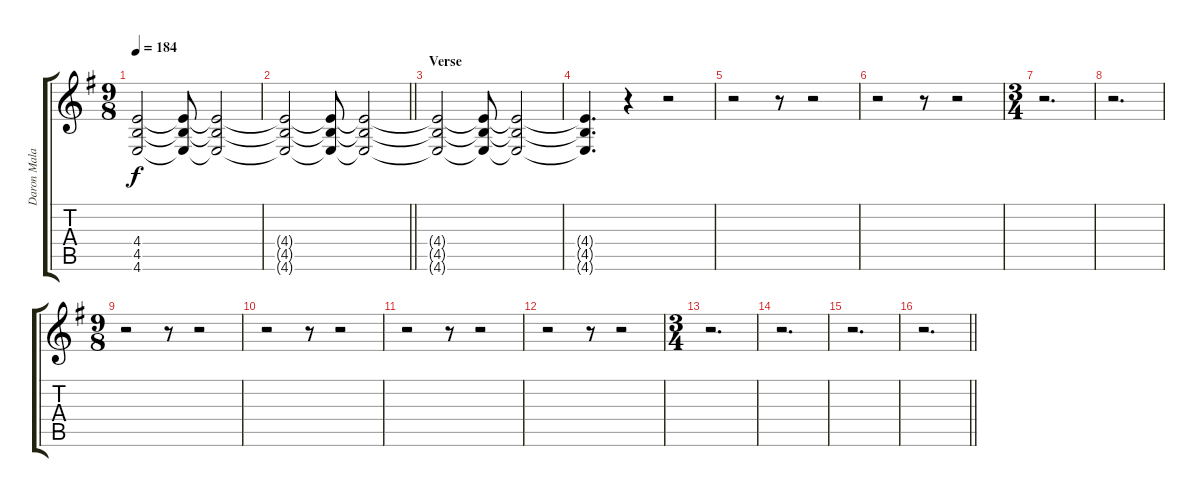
\track ("Daron Malakian [Guitar 2]" "Daron Mala") {instrument distortionguitar}
\staff {score tabs}
\tuning (D4 A3 F3 C3 G2 C2) {hide}
\ts (9 8)
\tempo 184
\clef g2
\ks eminor
(4.4 4.5 4.6).2{dy f} (4.4{t} 4.5{t} 4.6{t}).8 (4.4{t} 4.5{t} 4.6{t}).2 |
\barLineRight lightlight
(4.4{t} 4.5{t} 4.6{t}).2{volume 0} (4.4{t} 4.5{t} 4.6{t}).8 (4.4{t} 4.5{t} 4.6{t}).2 |
\section ("" "Verse")
(4.4{t} 4.5{t} 4.6{t}).2 (4.4{t} 4.5{t} 4.6{t}).8 (4.4{t} 4.5{t} 4.6{t}).2 |
(4.4{t} 4.5{t} 4.6{t}).4{d} r.4 r.2 |
r.2 r.8 r.2 |
r.2 r.8 r.2 |
\ts (3 4)
r.2{d} |
r.2{d} |
\ts (9 8)
r.2 r.8 r.2 |
r.2 r.8 r.2 |
r.2 r.8 r.2 |
r.2 r.8 r.2 |
\ts (3 4)
r.2{d} |
r.2{d} |
r.2{d} |
\barLineRight lightlight
r.2{d}
